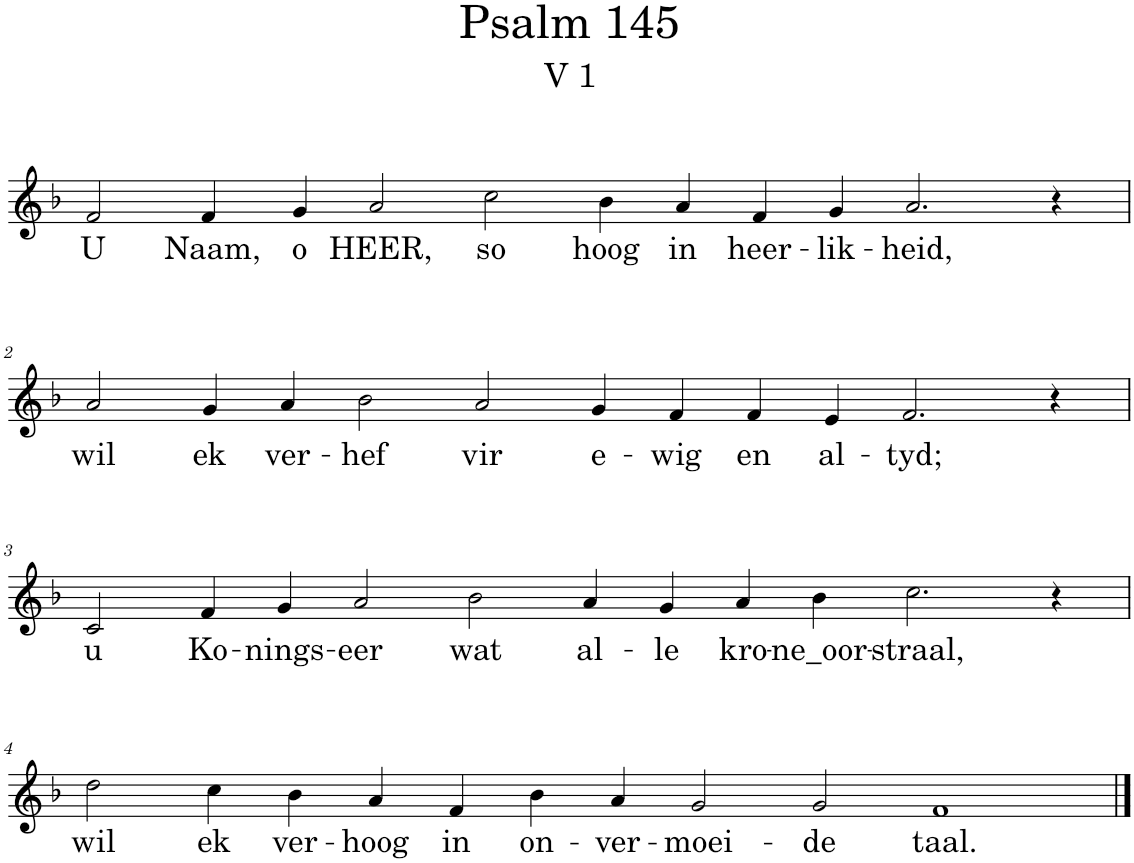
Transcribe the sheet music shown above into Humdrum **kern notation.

**kern	**text
*part1	*part1
*staff1	*staff1
*I"Pipe Organ	*
*I'Org.	*
*clefG2	*
*k[b-]	*
*M16/4	*
=1	=1
!	!LO:LY:b
2f/	U
!	!LO:LY:b
4f/	Naam,
!	!LO:LY:b
4g/	o
!	!LO:LY:b
2a/	HEER,
!	!LO:LY:b
2cc\	so
!	!LO:LY:b
4b-\	hoog
!	!LO:LY:b
4a/	in
!	!LO:LY:b
4f/	heer-
!	!LO:LY:b
4g/	-lik-
!	!LO:LY:b
2.a/	-heid,
4r	.
!!LO:LB:g=z
=2	=2
!	!LO:LY:b
2a/	wil
!	!LO:LY:b
4g/	ek
!	!LO:LY:b
4a/	ver-
!	!LO:LY:b
2b-\	-hef
!	!LO:LY:b
2a/	vir
!	!LO:LY:b
4g/	e-
!	!LO:LY:b
4f/	-wig
!	!LO:LY:b
4f/	en
!	!LO:LY:b
4e/	al-
!	!LO:LY:b
2.f/	-tyd;
4r	.
!!LO:LB:g=z
=3	=3
*M16/4	*
!	!LO:LY:b
2c/	u
!	!LO:LY:b
4f/	Ko-
!	!LO:LY:b
4g/	-nings-
!	!LO:LY:b
2a/	-eer
!	!LO:LY:b
2b-\	wat
!	!LO:LY:b
4a/	al-
!	!LO:LY:b
4g/	-le
!	!LO:LY:b
4a/	kro-
!	!LO:LY:b
4b-\	-ne_oor-
!	!LO:LY:b
2.cc\	-straal,
4r	.
!!LO:LB:g=z
=4	=4
*M16/4	*
!	!LO:LY:b
2dd\	wil
!	!LO:LY:b
4cc\	ek
!	!LO:LY:b
4b-\	ver-
!	!LO:LY:b
4a/	-hoog
!	!LO:LY:b
4f/	in
!	!LO:LY:b
4b-\	on-
!	!LO:LY:b
4a/	-ver-
!	!LO:LY:b
2g/	-moei-
!	!LO:LY:b
2g/	-de
!	!LO:LY:b
1f	taal.
==	==
*-	*-
